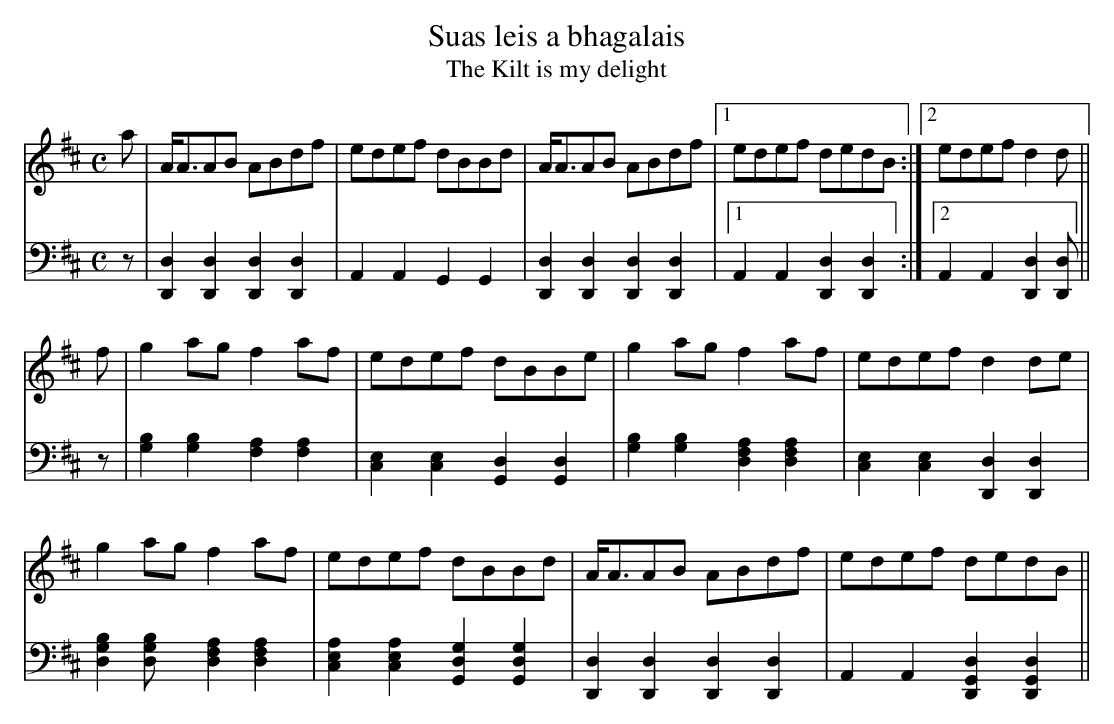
X:1
T:Suas leis a bhagalais
T:Kilt is my delight, The
M:C
L:1/8
K:Amix
V:1
a|A<AAB ABdf|edef dBBd|A<AAB ABdf|1 edef dedB:|2 edef d2d||
f|g2 ag f2 af|edef dBBe|g2 ag f2 af|edef d2 de|
g2 ag f2 af|edef dBBd|A<AAB ABdf|edef dedB||
V:2 clef = bass
z|[D,,2D,2][D,,2D,2][D,,2D,2][D,,2D,2]|A,,2A,,2G,,2G,,2|[D,,2D,2][D,,2D,2][D,,2D,2][D,,2D,2]|1 A,,2A,,2[D,,2D,2][D,,2D,2]:|2 A,,2A,,2 [D,,2D,2][D,,D,]||
z|[G,2B,2][G,2B,2][F,2A,2][F,2A,2]|[C,2E,2][C,2E,2][G,,2D,2][G,,2D,2]|[G,2B,2][G,2B,2][D,2F,2A,2][D,2F,2A,2]|[C,2E,2][C,2E,2][D,,2D,2][D,,2D,2]|
[D,2G,2B,2][D,2G,B,2][D,2F,2A,2][D,2F,2A,2]|[C,2E,2A,2][C,2E,2A,2][G,,2D,2G,2][G,,2D,2G,2]|[D,,2D,2][D,,2D,2][D,,2D,2][D,,2D,2]|A,,2A,,2[D,,2G,,2D,2][D,,2G,,2D,2]||
